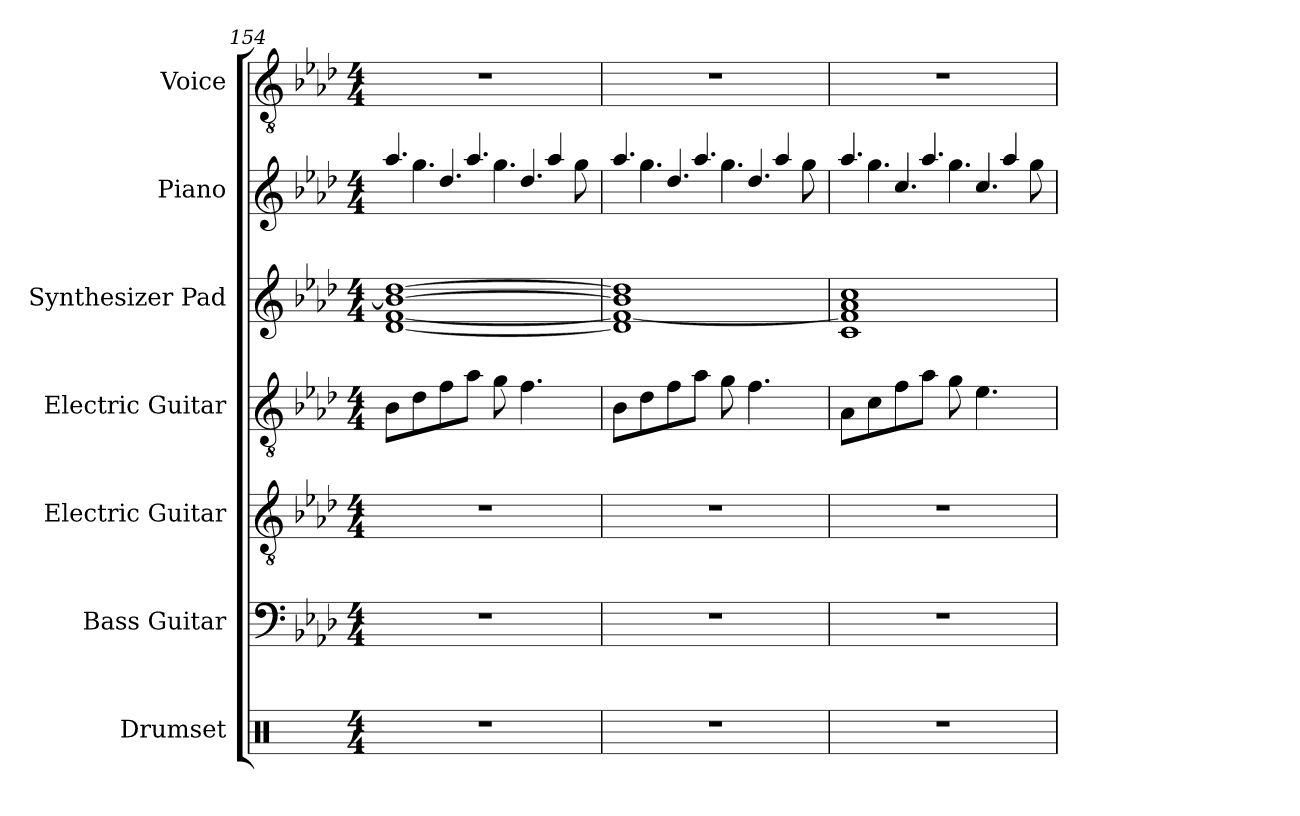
**kern	**kern	**kern	**kern	**kern	**kern	**kern
*part7	*part6	*part5	*part4	*part3	*part2	*part1
*staff7	*staff6	*staff5	*staff4	*staff3	*staff2	*staff1
*I"Drumset	*I"Bass Guitar	*I"Electric Guitar	*I"Electric Guitar	*I"Synthesizer Pad	*I"Piano	*I"Voice
*I'D. Set	*I'B. Guit.	*I'El. Guit.	*I'El. Guit.	*I'Syn.	*I'Pno.	*I'Vo.
*clefX	*clefF4	*clefGv2	*clefGv2	*clefG2	*clefG2	*clefGv2
*	*ITrd7c12	*	*	*	*	*
*k[]	*k[b-e-a-d-]	*k[b-e-a-d-]	*k[b-e-a-d-]	*k[b-e-a-d-]	*k[b-e-a-d-]	*k[b-e-a-d-]
*M4/4	*M4/4	*M4/4	*M4/4	*M4/4	*M4/4	*M4/4
=154	=154	=154	=154	=154	=154	=154
*	*	*	*	*	*^	*
*	*	*	*	*	*	*^	*
1r	1r	1r	8B-\L	[1d- [1f 1b-_ [1dd-	4.aa-/	8ryy	4ryy	1r
.	.	.	8d-\	.	.	4.gg\	.	.
.	.	.	8f\	.	.	.	4.dd-/	.
.	.	.	8a-\J	.	4.aa-/	.	.	.
.	.	.	8g\	.	.	4.gg\	.	.
.	.	.	4.f\	.	.	.	4.dd-/	.
.	.	.	.	.	4aa-/	.	.	.
.	.	.	.	.	.	8gg\	.	.
!!LO:PB:g=z
=155	=155	=155	=155	=155	=155	=155	=155	=155
1r	1r	1r	8B-\L	1d-] 1f_ 1b-] 1dd-]	4.aa-/	8ryy	4ryy	1r
.	.	.	8d-\	.	.	4.gg\	.	.
.	.	.	8f\	.	.	.	4.dd-/	.
.	.	.	8a-\J	.	4.aa-/	.	.	.
.	.	.	8g\	.	.	4.gg\	.	.
.	.	.	4.f\	.	.	.	4.dd-/	.
.	.	.	.	.	4aa-/	.	.	.
.	.	.	.	.	.	8gg\	.	.
=156	=156	=156	=156	=156	=156	=156	=156	=156
1r	1r	1r	8A-\L	1c 1f] 1a- 1cc	4.aa-/	8ryy	4ryy	1r
.	.	.	8c\	.	.	4.gg\	.	.
.	.	.	8f\	.	.	.	4.cc/	.
.	.	.	8a-\J	.	4.aa-/	.	.	.
.	.	.	8g\	.	.	4.gg\	.	.
.	.	.	4.e-\	.	.	.	4.cc/	.
.	.	.	.	.	4aa-/	.	.	.
.	.	.	.	.	.	8gg\	.	.
*	*	*	*	*	*v	*v	*v	*
=	=	=	=	=	=	=
*-	*-	*-	*-	*-	*-	*-
